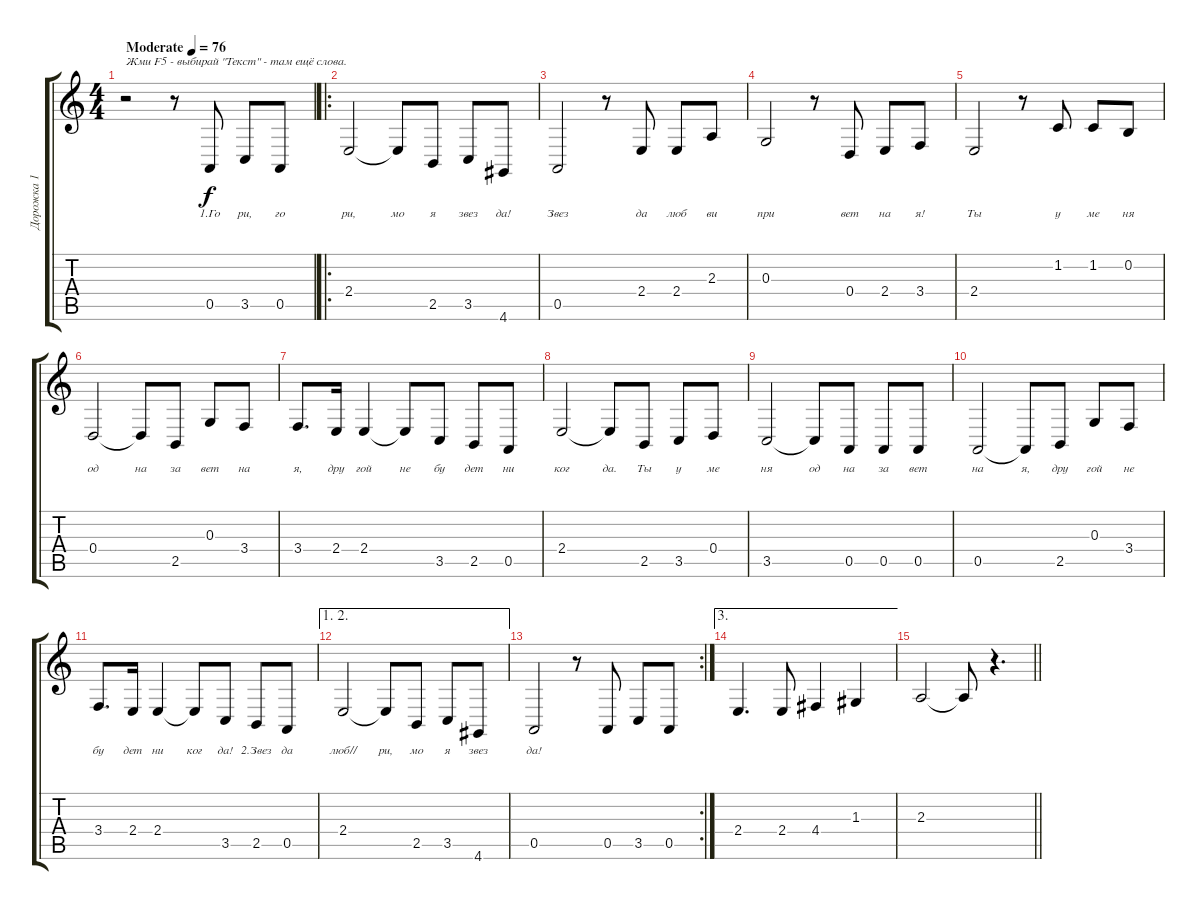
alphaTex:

\track ("Дорожка 1" "Дорожка 1") {instrument oboe}
\staff {score tabs}
\tuning (E4 B3 G3 D3 A2 E2) {hide}
\ts (4 4)
\tempo (76 "Moderate")
\clef g2
\ks c
r.2{txt "Жми F5 - выбирай \"Текст\" - там ещё слова. " dy f instrument oboe} r.8 0.5.8{lyrics (0 "1.Го") lyrics (1 "") lyrics (2 "") lyrics (3 "") lyrics (4 "")} 3.5.8{lyrics (0 "ри,") lyrics (1 "") lyrics (2 "") lyrics (3 "") lyrics (4 "")} 0.5.8{lyrics (0 "го") lyrics (1 "") lyrics (2 "") lyrics (3 "") lyrics (4 "")} |
\ro
2.4.2{lyrics (0 "ри,") lyrics (1 "") lyrics (2 "") lyrics (3 "") lyrics (4 "")} 2.4{t}.8{lyrics (0 "мо") lyrics (1 "") lyrics (2 "") lyrics (3 "") lyrics (4 "")} 2.5.8{lyrics (0 "я") lyrics (1 "") lyrics (2 "") lyrics (3 "") lyrics (4 "")} 3.5.8{lyrics (0 "звез") lyrics (1 "") lyrics (2 "") lyrics (3 "") lyrics (4 "")} 4.6.8{lyrics (0 "да!") lyrics (1 "") lyrics (2 "") lyrics (3 "") lyrics (4 "")} |
0.5.2{lyrics (0 "Звез") lyrics (1 "") lyrics (2 "") lyrics (3 "") lyrics (4 "")} r.8 2.4.8{lyrics (0 "да") lyrics (1 "") lyrics (2 "") lyrics (3 "") lyrics (4 "")} 2.4.8{lyrics (0 "люб") lyrics (1 "") lyrics (2 "") lyrics (3 "") lyrics (4 "")} 2.3.8{lyrics (0 "ви") lyrics (1 "") lyrics (2 "") lyrics (3 "") lyrics (4 "")} |
0.3.2{lyrics (0 "при") lyrics (1 "") lyrics (2 "") lyrics (3 "") lyrics (4 "")} r.8 0.4.8{lyrics (0 "вет") lyrics (1 "") lyrics (2 "") lyrics (3 "") lyrics (4 "")} 2.4.8{lyrics (0 "на") lyrics (1 "") lyrics (2 "") lyrics (3 "") lyrics (4 "")} 3.4.8{lyrics (0 "я!") lyrics (1 "") lyrics (2 "") lyrics (3 "") lyrics (4 "")} |
2.4.2{lyrics (0 "Ты") lyrics (1 "") lyrics (2 "") lyrics (3 "") lyrics (4 "")} r.8 1.2.8{lyrics (0 "у") lyrics (1 "") lyrics (2 "") lyrics (3 "") lyrics (4 "")} 1.2.8{lyrics (0 "ме") lyrics (1 "") lyrics (2 "") lyrics (3 "") lyrics (4 "")} 0.2.8{lyrics (0 "ня") lyrics (1 "") lyrics (2 "") lyrics (3 "") lyrics (4 "")} |
0.4.2{lyrics (0 "од") lyrics (1 "") lyrics (2 "") lyrics (3 "") lyrics (4 "")} 0.4{t}.8{lyrics (0 "на") lyrics (1 "") lyrics (2 "") lyrics (3 "") lyrics (4 "")} 2.5.8{lyrics (0 "за") lyrics (1 "") lyrics (2 "") lyrics (3 "") lyrics (4 "")} 0.3.8{lyrics (0 "вет") lyrics (1 "") lyrics (2 "") lyrics (3 "") lyrics (4 "")} 3.4.8{lyrics (0 "на") lyrics (1 "") lyrics (2 "") lyrics (3 "") lyrics (4 "")} |
3.4.8{d lyrics (0 "я,") lyrics (1 "") lyrics (2 "") lyrics (3 "") lyrics (4 "")} 2.4.16{lyrics (0 "дру") lyrics (1 "") lyrics (2 "") lyrics (3 "") lyrics (4 "")} 2.4.4{lyrics (0 "гой") lyrics (1 "") lyrics (2 "") lyrics (3 "") lyrics (4 "")} 2.4{t}.8{lyrics (0 "не") lyrics (1 "") lyrics (2 "") lyrics (3 "") lyrics (4 "")} 3.5.8{lyrics (0 "бу") lyrics (1 "") lyrics (2 "") lyrics (3 "") lyrics (4 "")} 2.5.8{lyrics (0 "дет") lyrics (1 "") lyrics (2 "") lyrics (3 "") lyrics (4 "")} 0.5.8{lyrics (0 "ни") lyrics (1 "") lyrics (2 "") lyrics (3 "") lyrics (4 "")} |
2.4.2{lyrics (0 "ког") lyrics (1 "") lyrics (2 "") lyrics (3 "") lyrics (4 "")} 2.4{t}.8{lyrics (0 "да.") lyrics (1 "") lyrics (2 "") lyrics (3 "") lyrics (4 "")} 2.5.8{lyrics (0 "Ты") lyrics (1 "") lyrics (2 "") lyrics (3 "") lyrics (4 "")} 3.5.8{lyrics (0 "у") lyrics (1 "") lyrics (2 "") lyrics (3 "") lyrics (4 "")} 0.4.8{lyrics (0 "ме") lyrics (1 "") lyrics (2 "") lyrics (3 "") lyrics (4 "")} |
3.5.2{lyrics (0 "ня") lyrics (1 "") lyrics (2 "") lyrics (3 "") lyrics (4 "")} 3.5{t}.8{lyrics (0 "од") lyrics (1 "") lyrics (2 "") lyrics (3 "") lyrics (4 "")} 0.5.8{lyrics (0 "на") lyrics (1 "") lyrics (2 "") lyrics (3 "") lyrics (4 "")} 0.5.8{lyrics (0 "за") lyrics (1 "") lyrics (2 "") lyrics (3 "") lyrics (4 "")} 0.5.8{lyrics (0 "вет") lyrics (1 "") lyrics (2 "") lyrics (3 "") lyrics (4 "")} |
0.5.2{lyrics (0 "на") lyrics (1 "") lyrics (2 "") lyrics (3 "") lyrics (4 "")} 0.5{t}.8{lyrics (0 "я,") lyrics (1 "") lyrics (2 "") lyrics (3 "") lyrics (4 "")} 2.5.8{lyrics (0 "дру") lyrics (1 "") lyrics (2 "") lyrics (3 "") lyrics (4 "")} 0.3.8{lyrics (0 "гой") lyrics (1 "") lyrics (2 "") lyrics (3 "") lyrics (4 "")} 3.4.8{lyrics (0 "не") lyrics (1 "") lyrics (2 "") lyrics (3 "") lyrics (4 "")} |
3.4.8{d lyrics (0 "бу") lyrics (1 "") lyrics (2 "") lyrics (3 "") lyrics (4 "")} 2.4.16{lyrics (0 "дет") lyrics (1 "") lyrics (2 "") lyrics (3 "") lyrics (4 "")} 2.4.4{lyrics (0 "ни") lyrics (1 "") lyrics (2 "") lyrics (3 "") lyrics (4 "")} 2.4{t}.8{lyrics (0 "ког") lyrics (1 "") lyrics (2 "") lyrics (3 "") lyrics (4 "")} 3.5.8{lyrics (0 "да!") lyrics (1 "") lyrics (2 "") lyrics (3 "") lyrics (4 "")} 2.5.8{lyrics (0 "2.Звез") lyrics (1 "") lyrics (2 "") lyrics (3 "") lyrics (4 "")} 0.5.8{lyrics (0 "да") lyrics (1 "") lyrics (2 "") lyrics (3 "") lyrics (4 "")} |
\ae (1 2)
2.4.2{lyrics (0 "люб//") lyrics (1 "") lyrics (2 "") lyrics (3 "") lyrics (4 "")} 2.4{t}.8{lyrics (0 "ри,") lyrics (1 "") lyrics (2 "") lyrics (3 "") lyrics (4 "")} 2.5.8{lyrics (0 "мо") lyrics (1 "") lyrics (2 "") lyrics (3 "") lyrics (4 "")} 3.5.8{lyrics (0 "я") lyrics (1 "") lyrics (2 "") lyrics (3 "") lyrics (4 "")} 4.6.8{lyrics (0 "звез") lyrics (1 "") lyrics (2 "") lyrics (3 "") lyrics (4 "")} |
\rc 2
0.5.2{lyrics (0 "да!") lyrics (1 "") lyrics (2 "") lyrics (3 "") lyrics (4 "")} r.8 0.5.8{lyrics (0 "") lyrics (1 "") lyrics (2 "") lyrics (3 "") lyrics (4 "")} 3.5.8{lyrics (0 "") lyrics (1 "") lyrics (2 "") lyrics (3 "") lyrics (4 "")} 0.5.8{lyrics (0 "") lyrics (1 "") lyrics (2 "") lyrics (3 "") lyrics (4 "")} |
\ae 3
2.4.4{d lyrics (0 "") lyrics (1 "") lyrics (2 "") lyrics (3 "") lyrics (4 "")} 2.4.8{lyrics (0 "") lyrics (1 "") lyrics (2 "") lyrics (3 "") lyrics (4 "")} 4.4.4{lyrics (0 "") lyrics (1 "") lyrics (2 "") lyrics (3 "") lyrics (4 "")} 1.3.4{lyrics (0 "") lyrics (1 "") lyrics (2 "") lyrics (3 "") lyrics (4 "")} |
\barLineRight lightlight
2.3.2{lyrics (0 "") lyrics (1 "") lyrics (2 "") lyrics (3 "") lyrics (4 "")} 2.3{t}.8{lyrics (0 "") lyrics (1 "") lyrics (2 "") lyrics (3 "") lyrics (4 "")} r.4{d}
